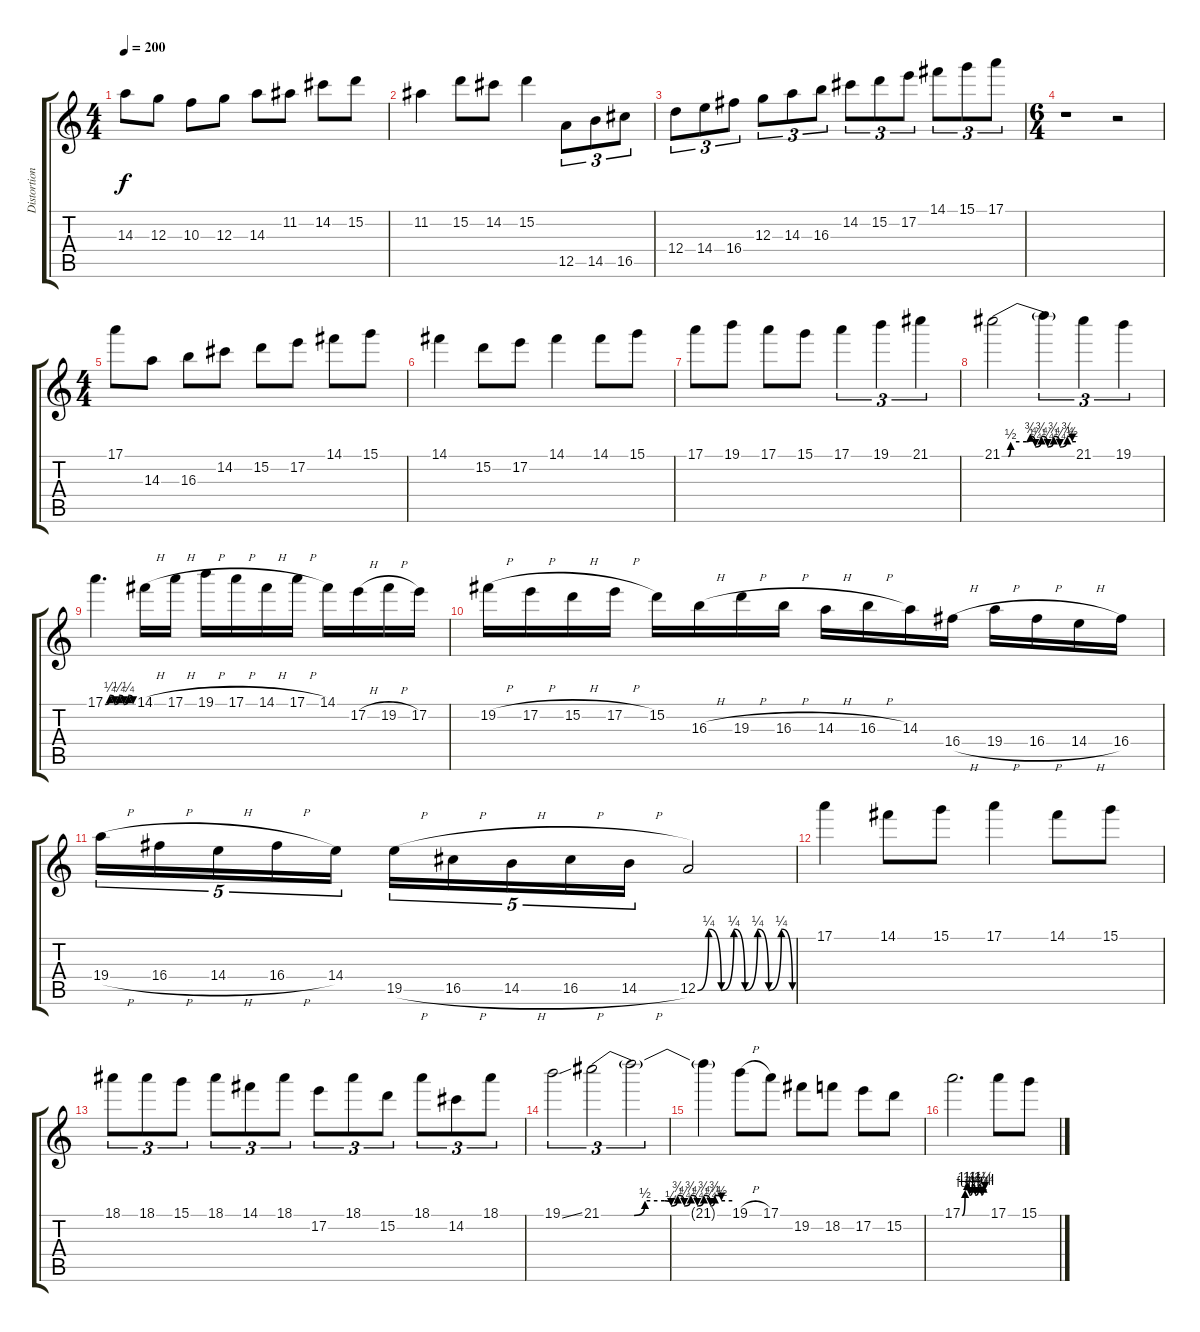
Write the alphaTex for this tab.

\track ("Distortion guitar" "Distortion") {instrument distortionguitar}
\staff {score tabs}
\tuning (E4 B3 G3 D3 A2 E2) {hide}
\ts (4 4)
\tempo 200
\clef g2
\ks c
14.3.8{dy f} 12.3.8 10.3.8 12.3.8 14.3.8 11.2.8 14.2.8 15.2.8 |
11.2.4 15.2.8 14.2.8 15.2.4 12.5.8{tu (3 2)} 14.5.8{tu (3 2)} 16.5.8{tu (3 2)} |
12.4.8{tu (3 2)} 14.4.8{tu (3 2)} 16.4.8{tu (3 2)} 12.3.8{tu (3 2)} 14.3.8{tu (3 2)} 16.3.8{tu (3 2)} 14.2.8{tu (3 2)} 15.2.8{tu (3 2)} 17.2.8{tu (3 2)} 14.1.8{tu (3 2)} 15.1.8{tu (3 2)} 17.1.8{tu (3 2)} |
\ts (6 4)
r.1 r.2 |
\ts (4 4)
17.1.8 14.3.8 16.3.8 14.2.8 15.2.8 17.2.8 14.1.8 15.1.8 |
14.1.4 15.2.8 17.2.8 14.1.4 14.1.8 15.1.8 |
17.1.8 19.1.8 17.1.8 15.1.8 17.1.4{tu (3 2)} 19.1.4{tu (3 2)} 21.1.4{tu (3 2)} |
21.1{be (custom 0 0 5 0 7 2 20 2 23 3 27 1 32 3 37 1 42 3 47 1 53 3 57 2 60 2)}.2 21.1{t}.4{tu (3 2)} 21.1.4{tu (3 2)} 19.1.4{tu (3 2)} |
17.1{be (custom 0 0 10 1 20 0 30 1 40 0 50 1 60 0)}.4{d} 14.1{h}.16 17.1{h}.16 19.1{h}.16 17.1{h}.16 14.1{h}.16 17.1{h}.16 14.1.16 17.2{h}.16 19.2{h}.16 17.2.16 |
19.2{h}.16 17.2{h}.16 15.2{h}.16 17.2{h}.16 15.2.16 16.3{h}.16 19.3{h}.16 16.3{h}.16 14.3{h}.16 16.3{h}.16 14.3.16 16.4{h}.16 19.4{h}.16 16.4{h}.16 14.4{h}.16 16.4.16 |
19.4{h}.16{tu (5 4)} 16.4{h}.16{tu (5 4)} 14.4{h}.16{tu (5 4)} 16.4{h}.16{tu (5 4)} 14.4.16{tu (5 4)} 19.5{h}.16{tu (5 4)} 16.5{h}.16{tu (5 4)} 14.5{h}.16{tu (5 4)} 16.5{h}.16{tu (5 4)} 14.5{h}.16{tu (5 4)} 12.5{be (custom 0 0 7 1 15 0 23 1 30 0 38 1 45 0 53 1 60 0)}.2 |
17.1.4 14.1.8 15.1.8 17.1.4 14.1.8 15.1.8 |
18.1.8{tu (3 2)} 18.1.8{tu (3 2)} 15.1.8{tu (3 2)} 18.1.8{tu (3 2)} 14.1.8{tu (3 2)} 18.1.8{tu (3 2)} 17.2.8{tu (3 2)} 18.1.8{tu (3 2)} 15.2.8{tu (3 2)} 18.1.8{tu (3 2)} 14.2.8{tu (3 2)} 18.1.8{tu (3 2)} |
19.1{ss}.2{tu (3 2)} 21.1{be (custom 0 0 15 0 20 2 29 2 32 1 35 3 38 1 41 3 44 1 47 3 50 1 52 3 55 2 60 2)}.2{tu (3 2)} 21.1{t}.2{tu (3 2)} |
21.1{t}.4 19.1{h}.8 17.1.8 19.2.8 18.2.8 17.2.8 15.2.8 |
17.1{be (custom 0 0 7 4 12 5 18 3 25 5 32 3 40 5 47 3 52 5 56 4 60 4)}.2{d} 17.1.8 15.1.8
